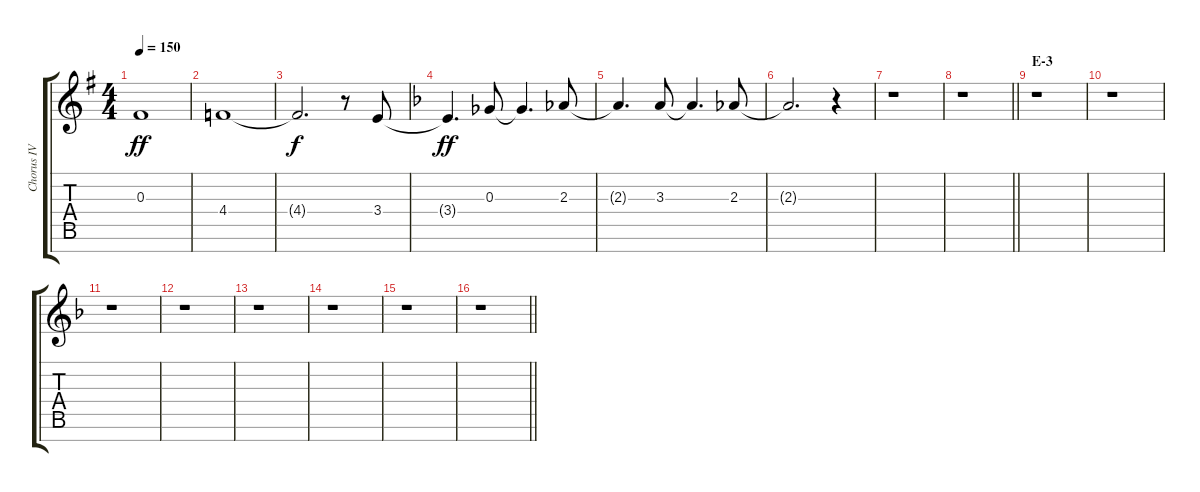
\track ("Chorus IV" "Chorus IV") {instrument voiceoohs}
\staff {score tabs}
\tuning (Eb5 Bb4 Gb4 Db4 Ab3 Eb3 Bb2) {hide}
\ts (4 4)
\tempo 150
\clef g2
\ks g
0.3.1{dy ff} |
4.4.1 |
4.4{t}.2{d dy f} r.8 3.4.8 |
\ks f
3.4{t}.4{d dy ff} 0.3.8 0.3{t}.4{d} 2.3.8 |
2.3{t}.4{d} 3.3.8 3.3{t}.4{d} 2.3.8 |
2.3{t}.2{d} r.4 |
r.1 |
\barLineRight lightlight
r.1 |
\section ("" "E-3")
r.1 |
r.1 |
r.1 |
r.1 |
r.1 |
r.1 |
r.1 |
\barLineRight lightlight
r.1
